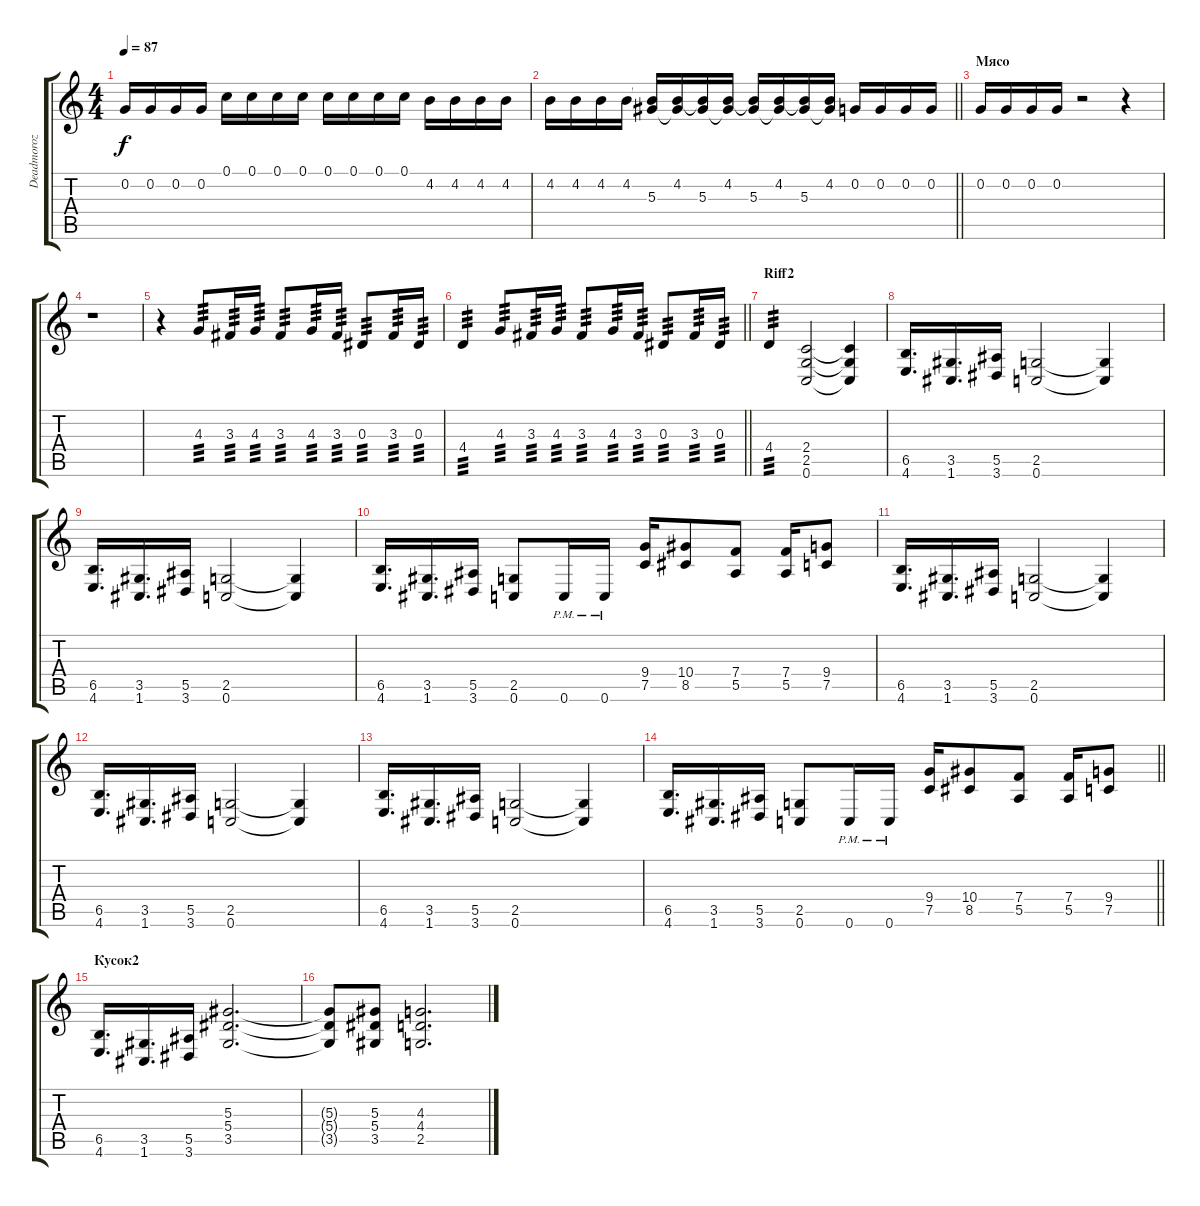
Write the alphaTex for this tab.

\track ("Deadmoroz" "Deadmoroz") {instrument distortionguitar}
\staff {score tabs}
\tuning (C4 G3 Eb3 Bb2 F2 C2) {hide}
\ts (4 4)
\tempo 87
\clef g2
\ks c
0.2.16{dy f} 0.2.16 0.2.16 0.2.16 0.1.16 0.1.16 0.1.16 0.1.16 0.1.16 0.1.16 0.1.16 0.1.16 4.2.16 4.2.16 4.2.16 4.2.16 |
\barLineRight lightlight
4.2.16 4.2.16 4.2.16 4.2.16 (4.2{t} 5.3).16 (4.2 5.3{t}).16 (4.2{t} 5.3).16 (4.2 5.3{t}).16 (4.2{t} 5.3).16 (4.2 5.3{t}).16 (4.2{t} 5.3).16 (4.2 5.3{t}).16 0.2.16 0.2.16 0.2.16 0.2.16 |
\section ("" "Мясо")
0.2.16 0.2.16 0.2.16 0.2.16 r.2{balance 12} r.4 |
r.1 |
r.4 4.3.8{tp 3} 3.3.16{tp 3} 4.3.16{tp 3} 3.3.8{tp 3} 4.3.16{tp 3} 3.3.16{tp 3} 0.3.8{tp 3} 3.3.16{tp 3} 0.3.16{tp 3} |
\barLineRight lightlight
4.4.4{tp 3} 4.3.8{tp 3} 3.3.16{tp 3} 4.3.16{tp 3} 3.3.8{tp 3} 4.3.16{tp 3} 3.3.16{tp 3} 0.3.8{tp 3} 3.3.16{tp 3} 0.3.16{tp 3} |
\section ("" "Riff2")
4.4.4{tp 3} (2.4 2.5 0.6).2 (2.4{t} 2.5{t} 0.6{t}).4 |
(6.5 4.6).16{d} (3.5 1.6).16{d} (5.5 3.6).16 (2.5 0.6).2 (2.5{t} 0.6{t}).4 |
(6.5 4.6).16{d} (3.5 1.6).16{d} (5.5 3.6).16 (2.5 0.6).2 (2.5{t} 0.6{t}).4 |
(6.5 4.6).16{d} (3.5 1.6).16{d} (5.5 3.6).16 (2.5 0.6).8 0.6{pm}.16 0.6{pm}.16 (9.4 7.5).16 (10.4 8.5).8 (7.4 5.5).8 (7.4 5.5).16 (9.4 7.5).8 |
(6.5 4.6).16{d} (3.5 1.6).16{d} (5.5 3.6).16 (2.5 0.6).2 (2.5{t} 0.6{t}).4 |
(6.5 4.6).16{d} (3.5 1.6).16{d} (5.5 3.6).16 (2.5 0.6).2 (2.5{t} 0.6{t}).4 |
(6.5 4.6).16{d} (3.5 1.6).16{d} (5.5 3.6).16 (2.5 0.6).2 (2.5{t} 0.6{t}).4 |
\barLineRight lightlight
(6.5 4.6).16{d} (3.5 1.6).16{d} (5.5 3.6).16 (2.5 0.6).8 0.6{pm}.16 0.6{pm}.16 (9.4 7.5).16 (10.4 8.5).8 (7.4 5.5).8 (7.4 5.5).16 (9.4 7.5).8 |
\section ("" "Кусок2")
(6.5 4.6).16{d} (3.5 1.6).16{d} (5.5 3.6).16 (5.3 5.4 3.5).2{d} |
(5.3{t} 5.4{t} 3.5{t}).8 (5.3 5.4 3.5).8 (4.3 4.4 2.5).2{d}
